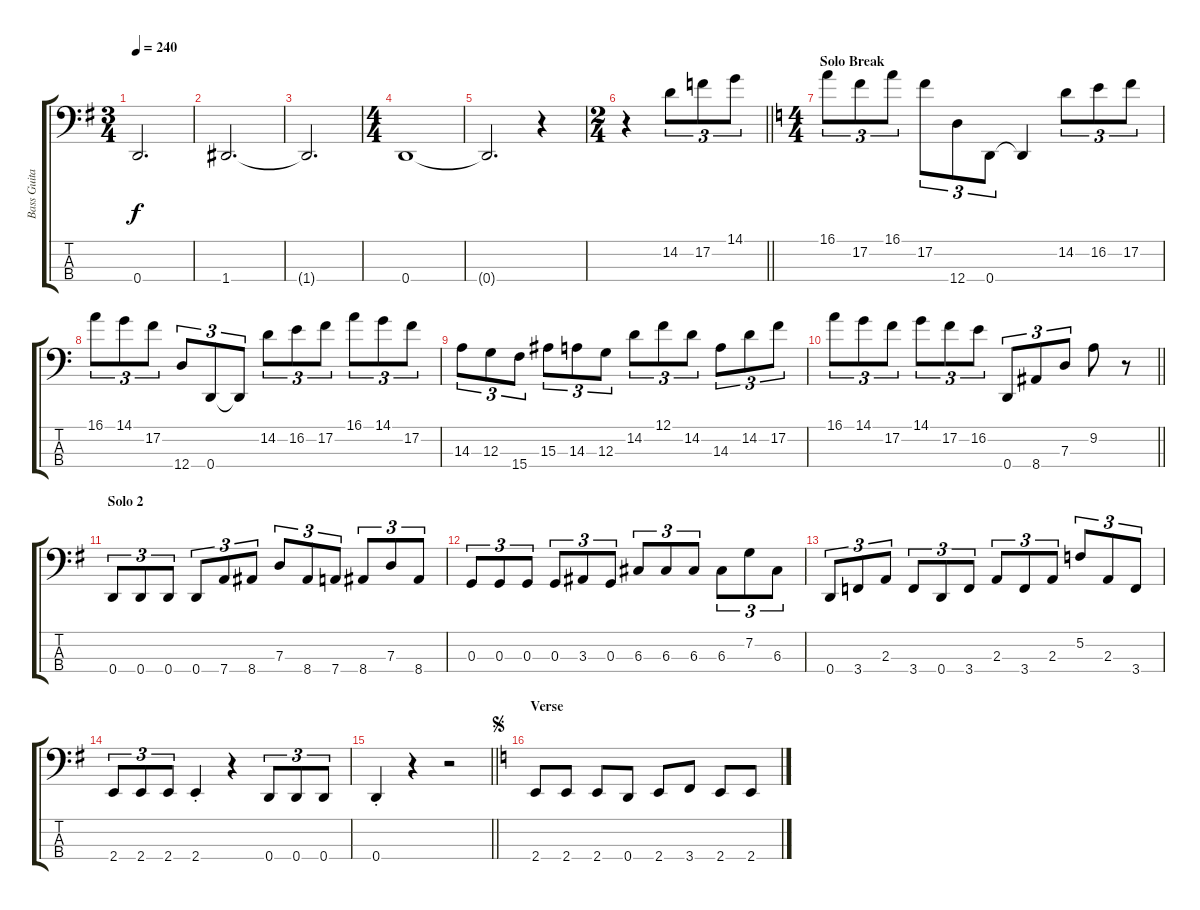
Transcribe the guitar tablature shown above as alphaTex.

\track ("Bass Guitar" "Bass Guita") {instrument electricbasspick}
\staff {score tabs}
\tuning (F2 C2 G1 D1) {hide}
\ts (3 4)
\tempo 240
\clef f4
\ks g
0.4{t}.2{d dy f} |
1.4.2{d} |
1.4{t}.2{d} |
\ts (4 4)
0.4.1 |
0.4{t}.2{d} r.4 |
\ts (2 4)
\barLineRight lightlight
r.4 14.2.8{tu (3 2)} 17.2.8{tu (3 2)} 14.1.8{tu (3 2)} |
\ts (4 4)
\section ("" "Solo Break")
\ks c
16.1.8{tu (3 2)} 17.2.8{tu (3 2)} 16.1.8{tu (3 2)} 17.2.8{tu (3 2)} 12.4.8{tu (3 2)} 0.4.8{tu (3 2)} 0.4{t}.4 14.2.8{tu (3 2)} 16.2.8{tu (3 2)} 17.2.8{tu (3 2)} |
16.1.8{tu (3 2)} 14.1.8{tu (3 2)} 17.2.8{tu (3 2)} 12.4.8{tu (3 2)} 0.4.8{tu (3 2)} 0.4{t}.8{tu (3 2)} 14.2.8{tu (3 2)} 16.2.8{tu (3 2)} 17.2.8{tu (3 2)} 16.1.8{tu (3 2)} 14.1.8{tu (3 2)} 17.2.8{tu (3 2)} |
14.3.8{tu (3 2)} 12.3.8{tu (3 2)} 15.4.8{tu (3 2)} 15.3.8{tu (3 2)} 14.3.8{tu (3 2)} 12.3.8{tu (3 2)} 14.2.8{tu (3 2)} 12.1.8{tu (3 2)} 14.2.8{tu (3 2)} 14.3.8{tu (3 2)} 14.2.8{tu (3 2)} 17.2.8{tu (3 2)} |
\barLineRight lightlight
16.1.8{tu (3 2)} 14.1.8{tu (3 2)} 17.2.8{tu (3 2)} 14.1.8{tu (3 2)} 17.2.8{tu (3 2)} 16.2.8{tu (3 2)} 0.4.8{tu (3 2)} 8.4.8{tu (3 2)} 7.3.8{tu (3 2)} 9.2.8 r.8 |
\section ("" "Solo 2")
\ks g
0.4.8{tu (3 2)} 0.4.8{tu (3 2)} 0.4.8{tu (3 2)} 0.4.8{tu (3 2)} 7.4.8{tu (3 2)} 8.4.8{tu (3 2)} 7.3.8{tu (3 2)} 8.4.8{tu (3 2)} 7.4.8{tu (3 2)} 8.4.8{tu (3 2)} 7.3.8{tu (3 2)} 8.4.8{tu (3 2)} |
0.3.8{tu (3 2)} 0.3.8{tu (3 2)} 0.3.8{tu (3 2)} 0.3.8{tu (3 2)} 3.3.8{tu (3 2)} 0.3.8{tu (3 2)} 6.3.8{tu (3 2)} 6.3.8{tu (3 2)} 6.3.8{tu (3 2)} 6.3.8{tu (3 2)} 7.2.8{tu (3 2)} 6.3.8{tu (3 2)} |
0.4.8{tu (3 2)} 3.4.8{tu (3 2)} 2.3.8{tu (3 2)} 3.4.8{tu (3 2)} 0.4.8{tu (3 2)} 3.4.8{tu (3 2)} 2.3.8{tu (3 2)} 3.4.8{tu (3 2)} 2.3.8{tu (3 2)} 5.2.8{tu (3 2)} 2.3.8{tu (3 2)} 3.4.8{tu (3 2)} |
2.4.8{tu (3 2)} 2.4.8{tu (3 2)} 2.4.8{tu (3 2)} 2.4{st}.4 r.4 0.4.8{tu (3 2)} 0.4.8{tu (3 2)} 0.4.8{tu (3 2)} |
\barLineRight lightlight
0.4{st}.4 r.4 r.2 |
\section ("" "Verse ")
\jump segno
\ks c
2.4.8 2.4.8 2.4.8 0.4.8 2.4.8 3.4.8 2.4.8 2.4.8
